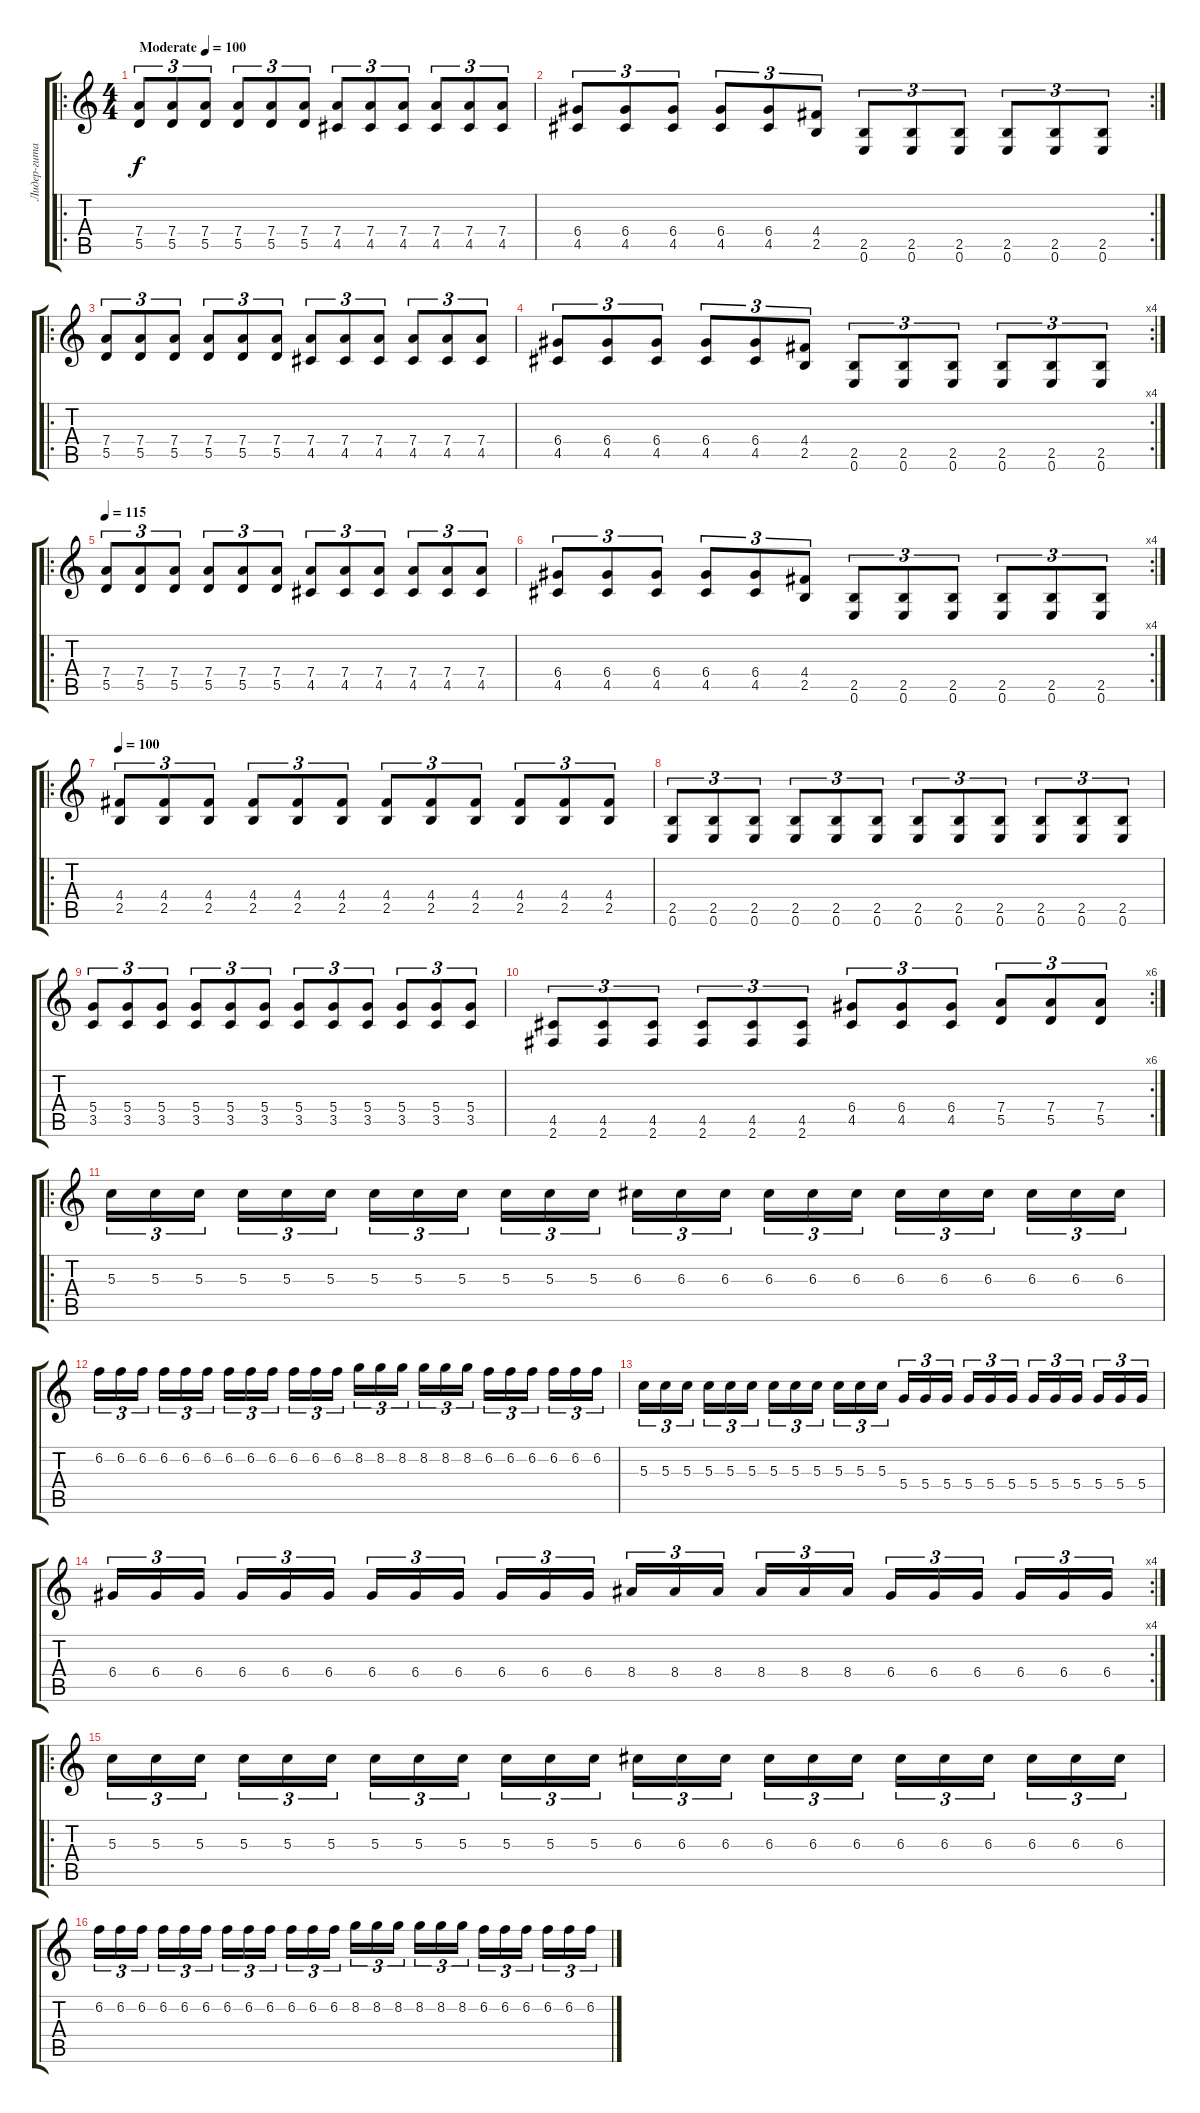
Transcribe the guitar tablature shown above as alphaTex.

\track ("Лидер-гитара (Шаграт)" "Лидер-гита") {instrument distortionguitar}
\staff {score tabs}
\tuning (E4 B3 G3 D3 A2 E2) {hide}
\ro
\ts (4 4)
\tempo (100 "Moderate")
\clef g2
\ks c
(7.4 5.5).8{tu (3 2) dy f instrument distortionguitar} (7.4 5.5).8{tu (3 2)} (7.4 5.5).8{tu (3 2)} (7.4 5.5).8{tu (3 2)} (7.4 5.5).8{tu (3 2)} (7.4 5.5).8{tu (3 2)} (7.4 4.5).8{tu (3 2)} (7.4 4.5).8{tu (3 2)} (7.4 4.5).8{tu (3 2)} (7.4 4.5).8{tu (3 2)} (7.4 4.5).8{tu (3 2)} (7.4 4.5).8{tu (3 2)} |
\rc 2
(6.4 4.5).8{tu (3 2)} (6.4 4.5).8{tu (3 2)} (6.4 4.5).8{tu (3 2)} (6.4 4.5).8{tu (3 2)} (6.4 4.5).8{tu (3 2)} (4.4 2.5).8{tu (3 2)} (2.5 0.6).8{tu (3 2)} (2.5 0.6).8{tu (3 2)} (2.5 0.6).8{tu (3 2)} (2.5 0.6).8{tu (3 2)} (2.5 0.6).8{tu (3 2)} (2.5 0.6).8{tu (3 2)} |
\ro
(7.4 5.5).8{tu (3 2)} (7.4 5.5).8{tu (3 2)} (7.4 5.5).8{tu (3 2)} (7.4 5.5).8{tu (3 2)} (7.4 5.5).8{tu (3 2)} (7.4 5.5).8{tu (3 2)} (7.4 4.5).8{tu (3 2)} (7.4 4.5).8{tu (3 2)} (7.4 4.5).8{tu (3 2)} (7.4 4.5).8{tu (3 2)} (7.4 4.5).8{tu (3 2)} (7.4 4.5).8{tu (3 2)} |
\rc 4
(6.4 4.5).8{tu (3 2)} (6.4 4.5).8{tu (3 2)} (6.4 4.5).8{tu (3 2)} (6.4 4.5).8{tu (3 2)} (6.4 4.5).8{tu (3 2)} (4.4 2.5).8{tu (3 2)} (2.5 0.6).8{tu (3 2)} (2.5 0.6).8{tu (3 2)} (2.5 0.6).8{tu (3 2)} (2.5 0.6).8{tu (3 2)} (2.5 0.6).8{tu (3 2)} (2.5 0.6).8{tu (3 2)} |
\ro
\tempo 115
(7.4 5.5).8{tu (3 2)} (7.4 5.5).8{tu (3 2)} (7.4 5.5).8{tu (3 2)} (7.4 5.5).8{tu (3 2)} (7.4 5.5).8{tu (3 2)} (7.4 5.5).8{tu (3 2)} (7.4 4.5).8{tu (3 2)} (7.4 4.5).8{tu (3 2)} (7.4 4.5).8{tu (3 2)} (7.4 4.5).8{tu (3 2)} (7.4 4.5).8{tu (3 2)} (7.4 4.5).8{tu (3 2)} |
\rc 4
(6.4 4.5).8{tu (3 2)} (6.4 4.5).8{tu (3 2)} (6.4 4.5).8{tu (3 2)} (6.4 4.5).8{tu (3 2)} (6.4 4.5).8{tu (3 2)} (4.4 2.5).8{tu (3 2)} (2.5 0.6).8{tu (3 2)} (2.5 0.6).8{tu (3 2)} (2.5 0.6).8{tu (3 2)} (2.5 0.6).8{tu (3 2)} (2.5 0.6).8{tu (3 2)} (2.5 0.6).8{tu (3 2)} |
\ro
\tempo 100
(4.4 2.5).8{tu (3 2)} (4.4 2.5).8{tu (3 2)} (4.4 2.5).8{tu (3 2)} (4.4 2.5).8{tu (3 2)} (4.4 2.5).8{tu (3 2)} (4.4 2.5).8{tu (3 2)} (4.4 2.5).8{tu (3 2)} (4.4 2.5).8{tu (3 2)} (4.4 2.5).8{tu (3 2)} (4.4 2.5).8{tu (3 2)} (4.4 2.5).8{tu (3 2)} (4.4 2.5).8{tu (3 2)} |
(2.5 0.6).8{tu (3 2)} (2.5 0.6).8{tu (3 2)} (2.5 0.6).8{tu (3 2)} (2.5 0.6).8{tu (3 2)} (2.5 0.6).8{tu (3 2)} (2.5 0.6).8{tu (3 2)} (2.5 0.6).8{tu (3 2)} (2.5 0.6).8{tu (3 2)} (2.5 0.6).8{tu (3 2)} (2.5 0.6).8{tu (3 2)} (2.5 0.6).8{tu (3 2)} (2.5 0.6).8{tu (3 2)} |
(5.4 3.5).8{tu (3 2)} (5.4 3.5).8{tu (3 2)} (5.4 3.5).8{tu (3 2)} (5.4 3.5).8{tu (3 2)} (5.4 3.5).8{tu (3 2)} (5.4 3.5).8{tu (3 2)} (5.4 3.5).8{tu (3 2)} (5.4 3.5).8{tu (3 2)} (5.4 3.5).8{tu (3 2)} (5.4 3.5).8{tu (3 2)} (5.4 3.5).8{tu (3 2)} (5.4 3.5).8{tu (3 2)} |
\rc 6
(4.5 2.6).8{tu (3 2)} (4.5 2.6).8{tu (3 2)} (4.5 2.6).8{tu (3 2)} (4.5 2.6).8{tu (3 2)} (4.5 2.6).8{tu (3 2)} (4.5 2.6).8{tu (3 2)} (6.4 4.5).8{tu (3 2)} (6.4 4.5).8{tu (3 2)} (6.4 4.5).8{tu (3 2)} (7.4 5.5).8{tu (3 2)} (7.4 5.5).8{tu (3 2)} (7.4 5.5).8{tu (3 2)} |
\ro
5.3.16{tu (3 2)} 5.3.16{tu (3 2)} 5.3.16{tu (3 2) beam splitsecondary} 5.3.16{tu (3 2)} 5.3.16{tu (3 2)} 5.3.16{tu (3 2)} 5.3.16{tu (3 2)} 5.3.16{tu (3 2)} 5.3.16{tu (3 2) beam splitsecondary} 5.3.16{tu (3 2)} 5.3.16{tu (3 2)} 5.3.16{tu (3 2)} 6.3.16{tu (3 2)} 6.3.16{tu (3 2)} 6.3.16{tu (3 2) beam splitsecondary} 6.3.16{tu (3 2)} 6.3.16{tu (3 2)} 6.3.16{tu (3 2)} 6.3.16{tu (3 2)} 6.3.16{tu (3 2)} 6.3.16{tu (3 2) beam splitsecondary} 6.3.16{tu (3 2)} 6.3.16{tu (3 2)} 6.3.16{tu (3 2)} |
6.2.16{tu (3 2)} 6.2.16{tu (3 2)} 6.2.16{tu (3 2) beam splitsecondary} 6.2.16{tu (3 2)} 6.2.16{tu (3 2)} 6.2.16{tu (3 2)} 6.2.16{tu (3 2)} 6.2.16{tu (3 2)} 6.2.16{tu (3 2) beam splitsecondary} 6.2.16{tu (3 2)} 6.2.16{tu (3 2)} 6.2.16{tu (3 2)} 8.2.16{tu (3 2)} 8.2.16{tu (3 2)} 8.2.16{tu (3 2) beam splitsecondary} 8.2.16{tu (3 2)} 8.2.16{tu (3 2)} 8.2.16{tu (3 2)} 6.2.16{tu (3 2)} 6.2.16{tu (3 2)} 6.2.16{tu (3 2) beam splitsecondary} 6.2.16{tu (3 2)} 6.2.16{tu (3 2)} 6.2.16{tu (3 2)} |
5.3.16{tu (3 2)} 5.3.16{tu (3 2)} 5.3.16{tu (3 2) beam splitsecondary} 5.3.16{tu (3 2)} 5.3.16{tu (3 2)} 5.3.16{tu (3 2)} 5.3.16{tu (3 2)} 5.3.16{tu (3 2)} 5.3.16{tu (3 2) beam splitsecondary} 5.3.16{tu (3 2)} 5.3.16{tu (3 2)} 5.3.16{tu (3 2)} 5.4.16{tu (3 2)} 5.4.16{tu (3 2)} 5.4.16{tu (3 2) beam splitsecondary} 5.4.16{tu (3 2)} 5.4.16{tu (3 2)} 5.4.16{tu (3 2)} 5.4.16{tu (3 2)} 5.4.16{tu (3 2)} 5.4.16{tu (3 2) beam splitsecondary} 5.4.16{tu (3 2)} 5.4.16{tu (3 2)} 5.4.16{tu (3 2)} |
\rc 4
6.4.16{tu (3 2)} 6.4.16{tu (3 2)} 6.4.16{tu (3 2) beam splitsecondary} 6.4.16{tu (3 2)} 6.4.16{tu (3 2)} 6.4.16{tu (3 2)} 6.4.16{tu (3 2)} 6.4.16{tu (3 2)} 6.4.16{tu (3 2) beam splitsecondary} 6.4.16{tu (3 2)} 6.4.16{tu (3 2)} 6.4.16{tu (3 2)} 8.4.16{tu (3 2)} 8.4.16{tu (3 2)} 8.4.16{tu (3 2) beam splitsecondary} 8.4.16{tu (3 2)} 8.4.16{tu (3 2)} 8.4.16{tu (3 2)} 6.4.16{tu (3 2)} 6.4.16{tu (3 2)} 6.4.16{tu (3 2) beam splitsecondary} 6.4.16{tu (3 2)} 6.4.16{tu (3 2)} 6.4.16{tu (3 2)} |
\ro
5.3.16{tu (3 2)} 5.3.16{tu (3 2)} 5.3.16{tu (3 2) beam splitsecondary} 5.3.16{tu (3 2)} 5.3.16{tu (3 2)} 5.3.16{tu (3 2)} 5.3.16{tu (3 2)} 5.3.16{tu (3 2)} 5.3.16{tu (3 2) beam splitsecondary} 5.3.16{tu (3 2)} 5.3.16{tu (3 2)} 5.3.16{tu (3 2)} 6.3.16{tu (3 2)} 6.3.16{tu (3 2)} 6.3.16{tu (3 2) beam splitsecondary} 6.3.16{tu (3 2)} 6.3.16{tu (3 2)} 6.3.16{tu (3 2)} 6.3.16{tu (3 2)} 6.3.16{tu (3 2)} 6.3.16{tu (3 2) beam splitsecondary} 6.3.16{tu (3 2)} 6.3.16{tu (3 2)} 6.3.16{tu (3 2)} |
6.2.16{tu (3 2)} 6.2.16{tu (3 2)} 6.2.16{tu (3 2) beam splitsecondary} 6.2.16{tu (3 2)} 6.2.16{tu (3 2)} 6.2.16{tu (3 2)} 6.2.16{tu (3 2)} 6.2.16{tu (3 2)} 6.2.16{tu (3 2) beam splitsecondary} 6.2.16{tu (3 2)} 6.2.16{tu (3 2)} 6.2.16{tu (3 2)} 8.2.16{tu (3 2)} 8.2.16{tu (3 2)} 8.2.16{tu (3 2) beam splitsecondary} 8.2.16{tu (3 2)} 8.2.16{tu (3 2)} 8.2.16{tu (3 2)} 6.2.16{tu (3 2)} 6.2.16{tu (3 2)} 6.2.16{tu (3 2) beam splitsecondary} 6.2.16{tu (3 2)} 6.2.16{tu (3 2)} 6.2.16{tu (3 2)}
